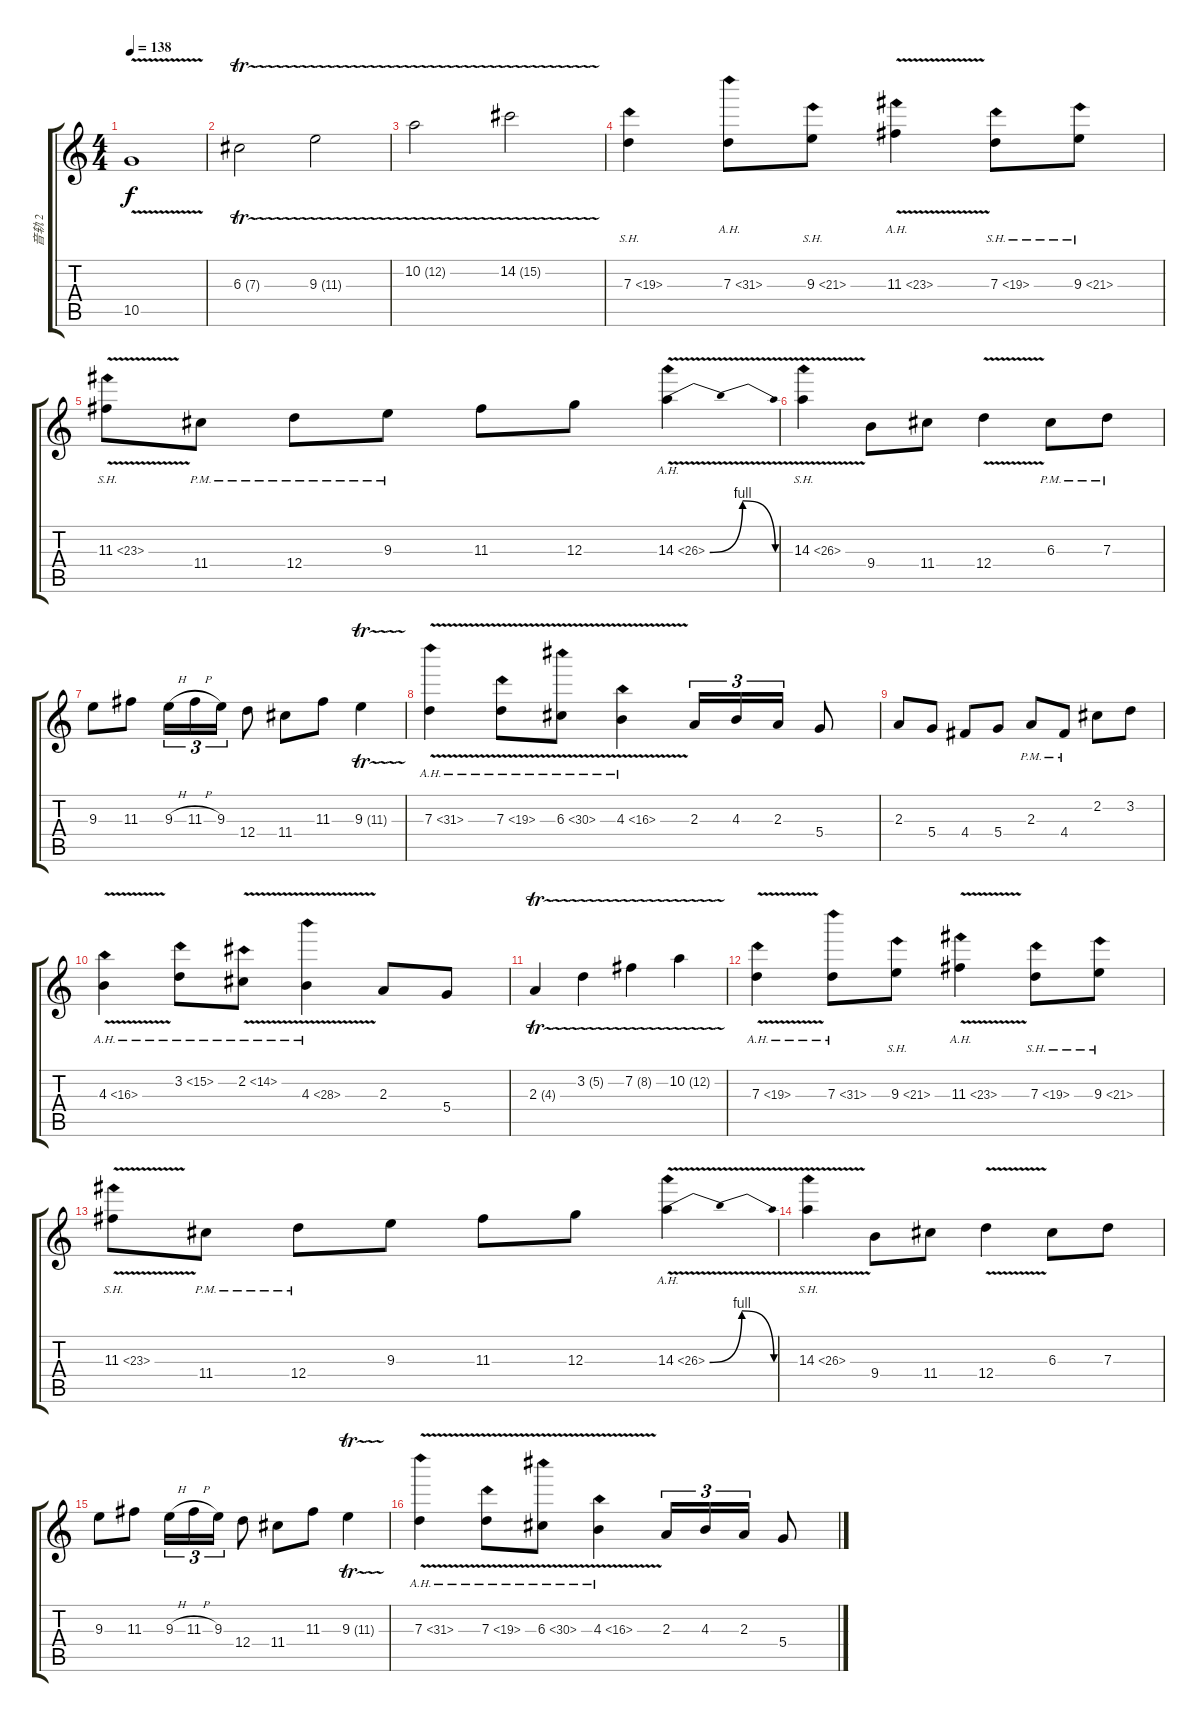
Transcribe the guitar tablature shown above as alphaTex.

\track ("音轨 2" "音轨 2") {instrument overdrivenguitar}
\staff {score tabs}
\tuning (E4 B3 G3 D3 A2 E2) {hide}
\ts (4 4)
\tempo 138
\clef g2
\ks c
10.5{v}.1{dy f} |
6.3{tr (7 16)}.2 9.3{tr (11 16)}.2 |
10.2{tr (12 16)}.2 14.2{tr (15 16)}.2 |
7.3{sh 12}.4 7.3{ah 24}.8 9.3{sh 12}.8 11.3{ah 12 v}.4 7.3{sh 12}.8 9.3{sh 12}.8 |
11.3{sh 12 v}.8 11.4{pm}.8 12.4{pm}.8 9.3{pm}.8 11.3.8 12.3.8 14.3{be (bendrelease 0 0 45 4 50 4 60 0) ah 12 v}.4 |
14.3{sh 12 v}.4 9.4.8 11.4.8 12.4{v}.4 6.3{pm}.8 7.3{pm}.8 |
9.3.8 11.3.8 9.3{h}.16{tu (3 2)} 11.3{h}.16{tu (3 2)} 9.3.16{tu (3 2)} 12.4.8 11.4.8 11.3.8 9.3{tr (11 16)}.4 |
7.3{ah 24 v}.4 7.3{ah 12 v}.8 6.3{ah 24 v}.8 4.3{ah 12 v}.4 2.3.16{tu (3 2)} 4.3.16{tu (3 2)} 2.3.16{tu (3 2)} 5.4.8 |
2.3.8 5.4.8 4.4.8 5.4.8 2.3{pm}.8 4.4{pm}.8 2.2.8 3.2.8 |
4.3{ah 12 v}.4 3.2{ah 12}.8 2.2{ah 12 v}.8 4.3{ah 24 v}.4 2.3.8 5.4.8 |
2.3{tr (4 16)}.4 3.2{tr (5 16)}.4 7.2{tr (8 16)}.4 10.2{tr (12 16)}.4 |
7.3{ah 12 v}.4 7.3{ah 24}.8 9.3{sh 12}.8 11.3{ah 12 v}.4 7.3{sh 12}.8 9.3{sh 12}.8 |
11.3{sh 12 v}.8 11.4{pm}.8 12.4{pm}.8 9.3.8 11.3.8 12.3.8 14.3{be (bendrelease 0 0 45 4 50 4 60 0) ah 12 v}.4 |
14.3{sh 12 v}.4 9.4.8{txt ""} 11.4.8 12.4{v}.4 6.3.8 7.3.8 |
9.3.8 11.3.8 9.3{h}.16{tu (3 2)} 11.3{h}.16{tu (3 2)} 9.3.16{tu (3 2)} 12.4.8 11.4.8 11.3.8 9.3{tr (11 16)}.4 |
7.3{ah 24 v}.4 7.3{ah 12 v}.8 6.3{ah 24 v}.8 4.3{ah 12 v}.4 2.3.16{tu (3 2)} 4.3.16{tu (3 2)} 2.3.16{tu (3 2)} 5.4.8{txt ""}
